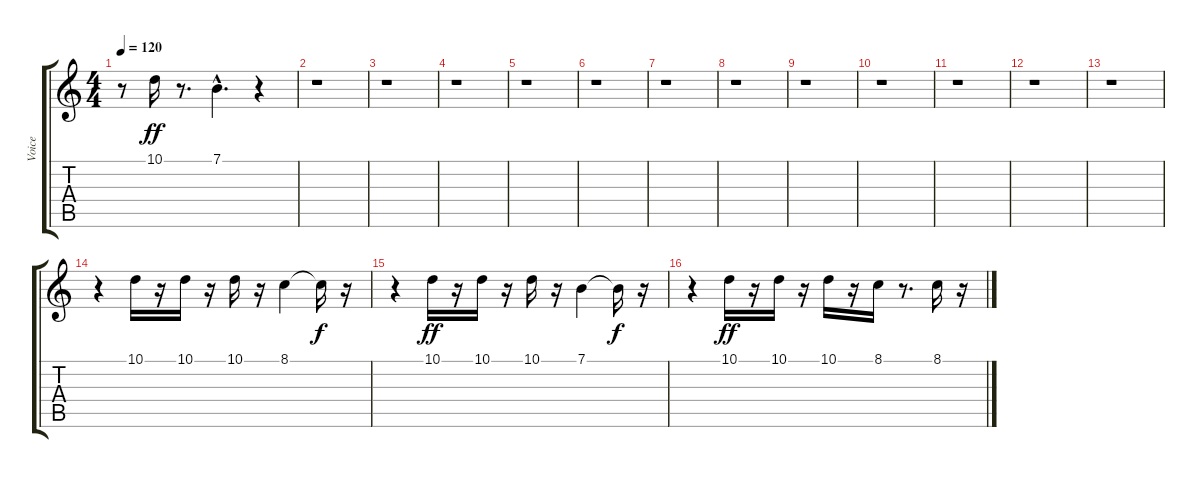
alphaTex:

\track ("Voice" "Voice") {instrument electricpiano2}
\staff {score tabs}
\tuning (E4 B3 G3 D3 A2 E2) {hide}
\ts (4 4)
\tempo 120
\clef g2
\ks c
r.8{dy ff} 10.1.16 r.8{d} 7.1{hac}.4{d} r.4 |
r.1 |
r.1 |
r.1 |
r.1 |
r.1 |
r.1 |
r.1 |
r.1 |
r.1 |
r.1 |
r.1 |
r.1 |
r.4 10.1.16 r.16 10.1.16 r.16 10.1.16 r.16 8.1.4 8.1{t}.16{dy f} r.16 |
r.4 10.1.16{dy ff} r.16 10.1.16 r.16 10.1.16 r.16 7.1.4 7.1{t}.16{dy f} r.16 |
r.4 10.1.16{dy ff} r.16 10.1.16 r.16 10.1.16 r.16 8.1.16 r.8{d} 8.1.16 r.16
